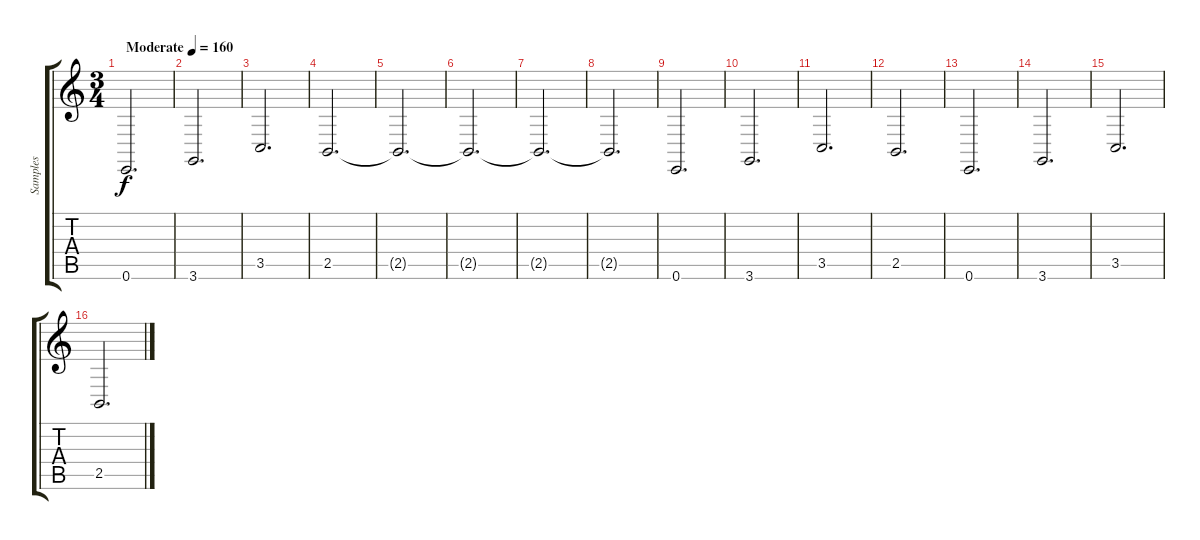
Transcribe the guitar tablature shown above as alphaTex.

\track ("Samples" "Samples") {instrument stringensemble1}
\staff {score tabs}
\tuning (E4 B3 G3 D3 A2 E2) {hide}
\ts (3 4)
\tempo (160 "Moderate")
\clef g2
\ks c
0.6.2{d dy f instrument stringensemble1} |
3.6.2{d} |
3.5.2{d} |
2.5.2{d} |
2.5{t}.2{d} |
2.5{t}.2{d} |
2.5{t}.2{d} |
2.5{t}.2{d} |
0.6.2{d} |
3.6.2{d} |
3.5.2{d} |
2.5.2{d} |
0.6.2{d} |
3.6.2{d} |
3.5.2{d} |
2.5.2{d}
